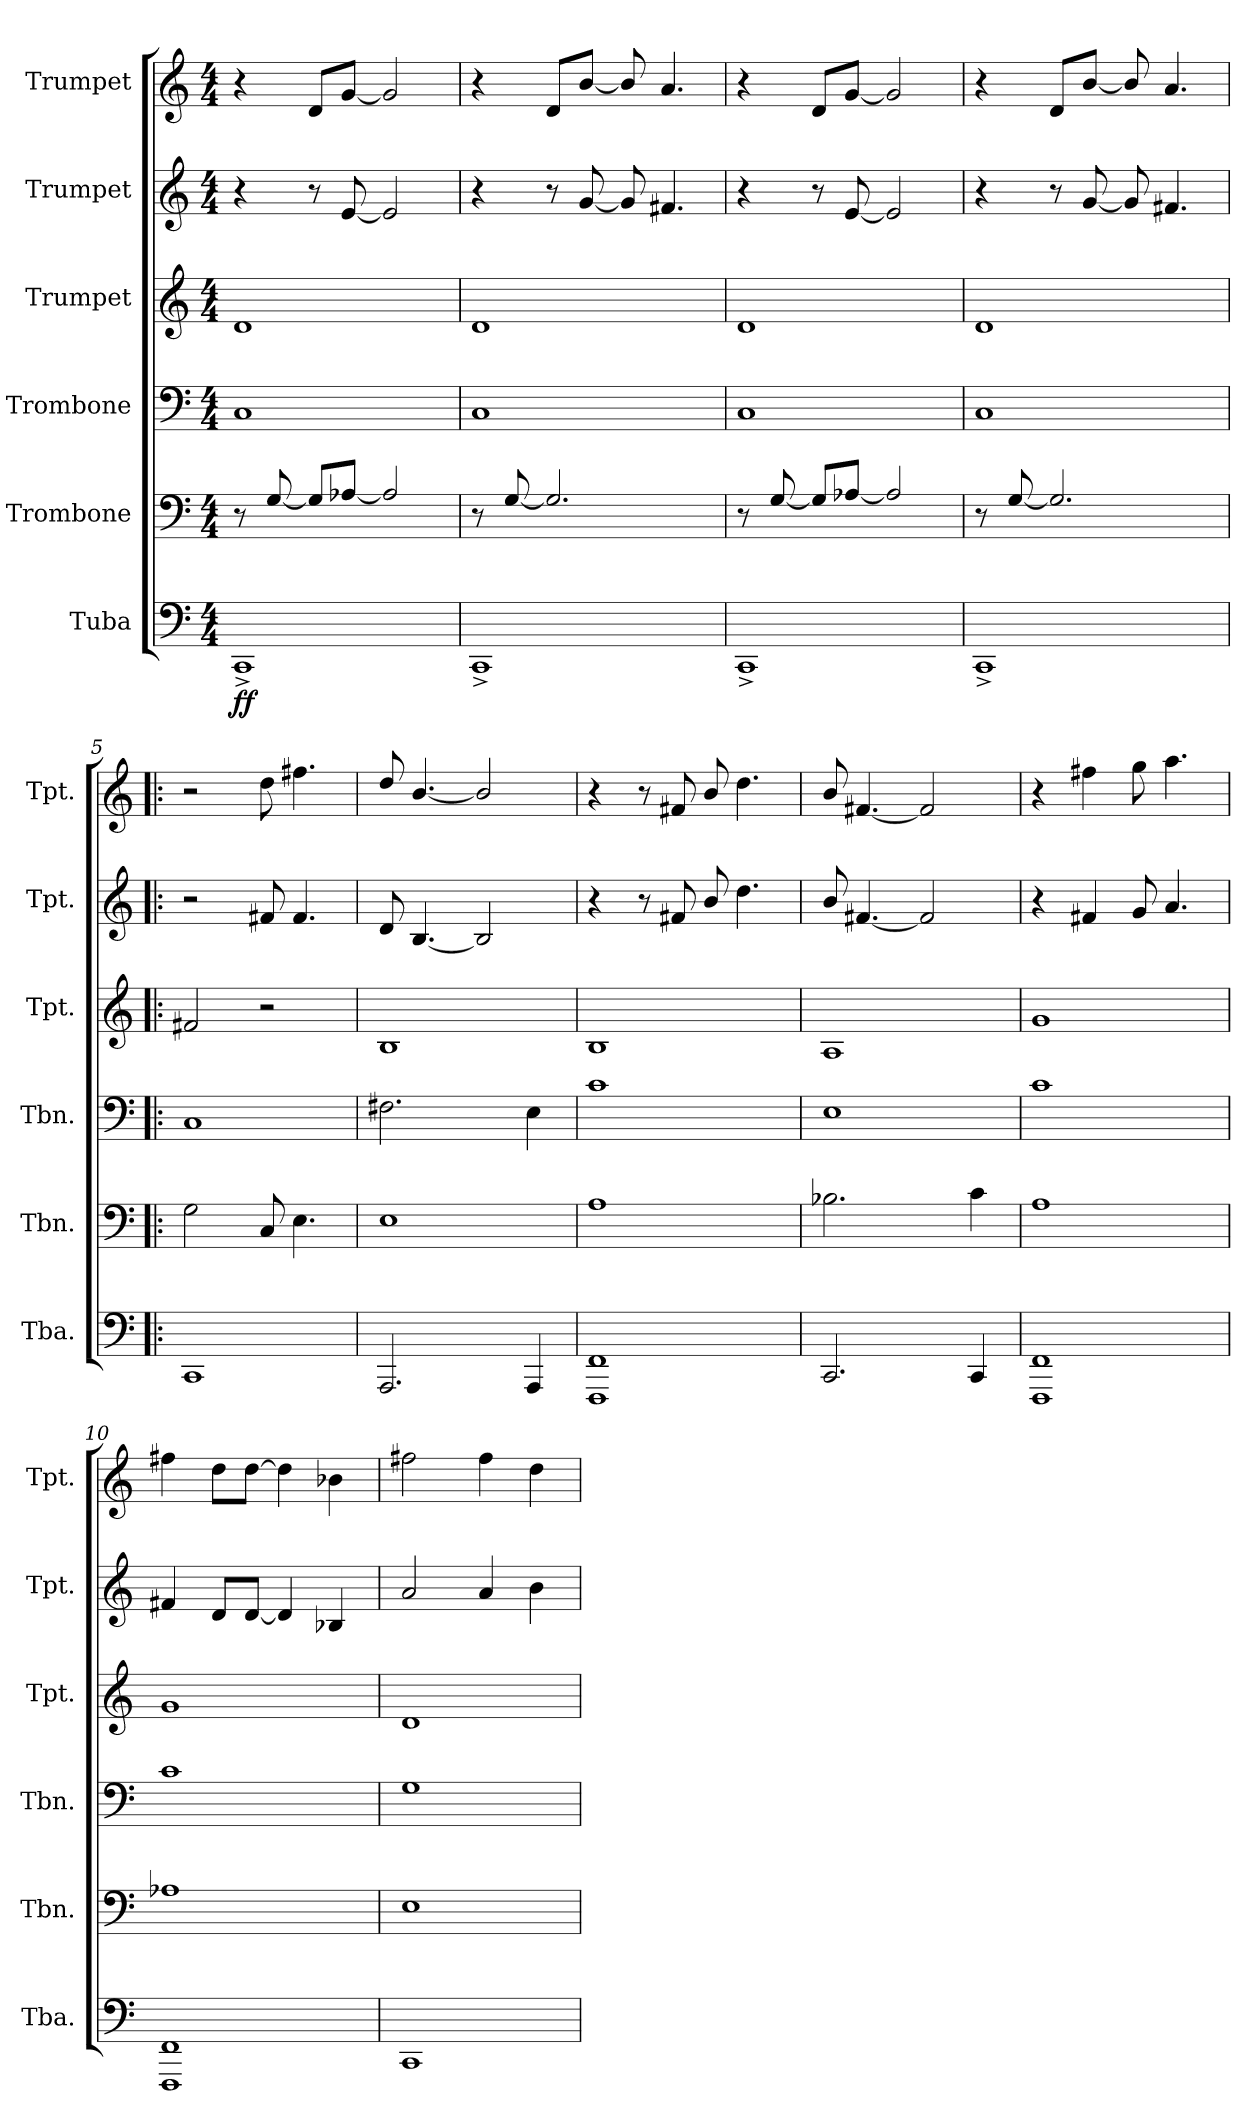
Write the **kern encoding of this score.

**kern	**dynam	**kern	**kern	**kern	**kern	**kern
*part6	*part6	*part5	*part4	*part3	*part2	*part1
*staff6	*staff6	*staff5	*staff4	*staff3	*staff2	*staff1
*I"Tuba	*	*I"Trombone	*I"Trombone	*I"Trumpet	*I"Trumpet	*I"Trumpet
*I'Tba.	*	*I'Tbn.	*I'Tbn.	*I'Tpt.	*I'Tpt.	*I'Tpt.
*clefF4	*	*clefF4	*clefF4	*clefG2	*clefG2	*clefG2
*	*	*	*	*ITrd1c2	*ITrd1c2	*ITrd1c2
*k[]	*	*k[]	*k[]	*k[b-e-]	*k[b-e-]	*k[b-e-]
*M4/4	*	*M4/4	*M4/4	*M4/4	*M4/4	*M4/4
=1	=1	=1	=1	=1	=1	=1
!	!LO:DY:b	!	!	!	!	!
1CC^	ff	8r	1C	1c	4r	4r
.	.	[8G/	.	.	.	.
.	.	8G/L]	.	.	8r	8c/L
.	.	[8A-X/J	.	.	[8d/	[8f/J
.	.	2A-/]	.	.	2d/]	2f/]
=2	=2	=2	=2	=2	=2	=2
1CC^	.	8r	1C	1c	4r	4r
.	.	[8G/	.	.	.	.
.	.	2.G/]	.	.	8r	8c/L
.	.	.	.	.	[8f/	[8a/J
.	.	.	.	.	8f/]	8a/]
.	.	.	.	.	4.en/	4.g/
=3	=3	=3	=3	=3	=3	=3
1CC^	.	8r	1C	1c	4r	4r
.	.	[8G/	.	.	.	.
.	.	8G/L]	.	.	8r	8c/L
.	.	[8A-X/J	.	.	[8d/	[8f/J
.	.	2A-/]	.	.	2d/]	2f/]
=4	=4	=4	=4	=4	=4	=4
1CC^	.	8r	1C	1c	4r	4r
.	.	[8G/	.	.	.	.
.	.	2.G/]	.	.	8r	8c/L
.	.	.	.	.	[8f/	[8a/J
.	.	.	.	.	8f/]	8a/]
.	.	.	.	.	4.en/	4.g/
!!LO:LB:g=z
=5!|:	=5!|:	=5!|:	=5!|:	=5!|:	=5!|:	=5!|:
1CC	.	2G\	1C	2en/	2r	2r
.	.	8C/	.	2r	8en/	8cc\
.	.	4.E\	.	.	4.e/	4.een\
=6	=6	=6	=6	=6	=6	=6
2.AAA/	.	1E	2.F#X\	1A	8c/	8cc/
.	.	.	.	.	[4.A/	[4.a/
.	.	.	.	.	2A/]	2a/]
4AAA/	.	.	4E\	.	.	.
=7	=7	=7	=7	=7	=7	=7
1FFF 1FF	.	1A	1c	1A	4r	4r
.	.	.	.	.	8r	8r
.	.	.	.	.	8en/	8en/
.	.	.	.	.	8a/	8a/
.	.	.	.	.	4.cc\	4.cc\
=8	=8	=8	=8	=8	=8	=8
2.CC/	.	2.B-X\	1E	1G	8a/	8a/
.	.	.	.	.	[4.en/	[4.en/
.	.	.	.	.	2e/]	2e/]
4CC/	.	4c\	.	.	.	.
!!LO:PB:g=z
=9	=9	=9	=9	=9	=9	=9
1FFF 1FF	.	1A	1c	1f	4r	4r
.	.	.	.	.	4en/	4een\
.	.	.	.	.	8f/	8ff\
.	.	.	.	.	4.g/	4.gg\
=10	=10	=10	=10	=10	=10	=10
1FFF 1FF	.	1A-X	1c	1f	4en/	4een\
.	.	.	.	.	8c/L	8cc\L
.	.	.	.	.	[8c/J	[8cc\J
.	.	.	.	.	4c/]	4cc\]
.	.	.	.	.	4A-X/	4a-X\
=11	=11	=11	=11	=11	=11	=11
1CC	.	1E	1G	1c	2g/	2een\
.	.	.	.	.	4g/	4ee\
.	.	.	.	.	4a\	4cc\
=	=	=	=	=	=	=
*-	*-	*-	*-	*-	*-	*-
